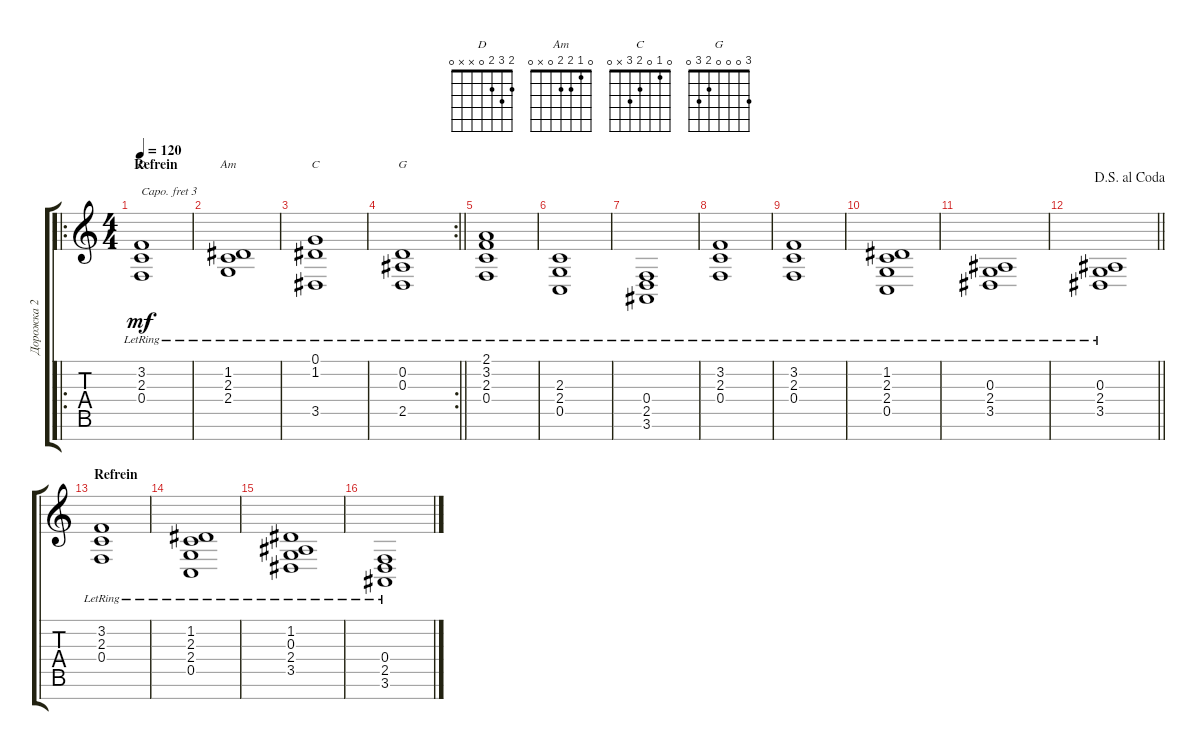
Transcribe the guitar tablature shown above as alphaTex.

\track ("Дорожка 2" "Дорожка 2") {solo instrument brightacousticpiano}
\staff {score tabs}
\capo 3
\tuning (E4 B3 G3 D3 A2 E2 B1) {hide}
\chord ("D" 2 3 2 0 x x 0)
\chord ("Am" 0 1 2 2 0 x 0)
\chord ("C" 0 1 0 2 3 x 0)
\chord ("G" 3 0 0 0 2 3 0)
\ro
\ts (4 4)
\section ("" "Refrein")
\tempo 120
\clef g2
\ks c
(3.2{lr} 2.3{lr} 0.4{lr}).1{ch "D" dy mf} |
(1.2{lr} 2.3{lr} 2.4{lr}).1{ch "Am"} |
(0.1{lr} 1.2{lr} 3.5{lr}).1{ch "C"} |
\rc 2
\barLineRight lightlight
(0.2{lr} 0.3{lr} 2.5{lr}).1{ch "G"} |
\section ("" "")
(2.1 3.2{lr} 2.3{lr} 0.4{lr}).1 |
(2.3{lr} 2.4{lr} 0.5{lr}).1 |
(0.4{lr} 2.5{lr} 3.6{lr}).1 |
(3.2{lr} 2.3{lr} 0.4{lr}).1 |
(3.2{lr} 2.3{lr} 0.4{lr}).1 |
(1.2{lr} 2.3{lr} 2.4{lr} 0.5{lr}).1 |
(0.3{lr} 2.4{lr} 3.5{lr}).1 |
\jump dalsegnoalcoda
\barLineRight lightlight
(0.3{lr} 2.4{lr} 3.5{lr}).1 |
\section ("" "Refrein")
(3.2{lr} 2.3{lr} 0.4{lr}).1 |
(1.2{lr} 2.3{lr} 2.4{lr} 0.5{lr}).1 |
(1.2{lr} 0.3{lr} 2.4{lr} 3.5{lr}).1 |
(0.4{lr} 2.5{lr} 3.6{lr}).1
